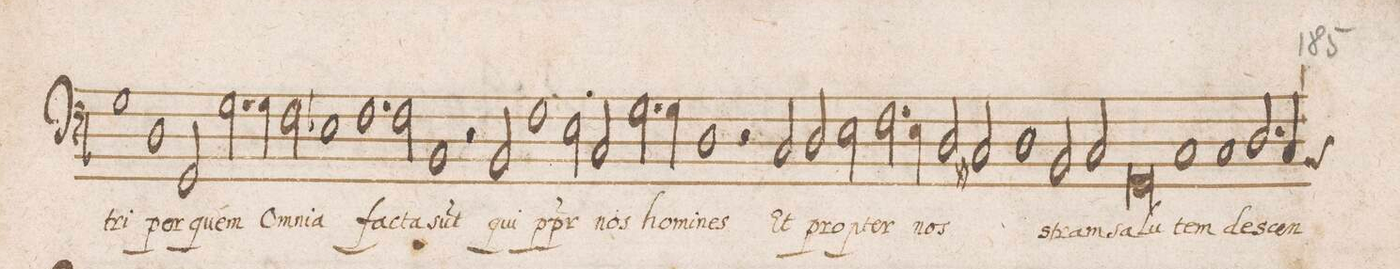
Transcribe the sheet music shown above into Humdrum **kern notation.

**kern	**text
*I"BASVS	*
*clefF4	*
*k[b-]	*
*met(C|)	*
*M2/1	*
1G	tri
=55-	=55-
1D	per
2GG/	quem
2.G\	Om-
=56-	=56-
4G\	-ni-
2Fny\	-a
1E-X	.
=57-	=57-
1.F	fac-
2F\	-ta
=58-	=58-
1BB-	su(n)t
2r	.
2BB-/	qui
=59-	=59-
1F	p(ro)-
2Eny\	-p(te)r
2C/	nos
=60-	=60-
2.G\	ho-
4G\	-i-
1D	-nes
=61-	=61-
2r	.
2C/	Et
2D/	pro-
2E\	-pter
=62-	=62-
2.F\	nos-
4E\	.
2D/	.
2C#X/	.
=63-	=63-
1D	.
2BB-/	-stram
2Cny/	sa-
=64-	=64-
0GG	-lu-
=65-	=65-
1C	-tem
1C	des-
=66-	=66-
2.D/	-cen-
4C/	.
*-	*-
